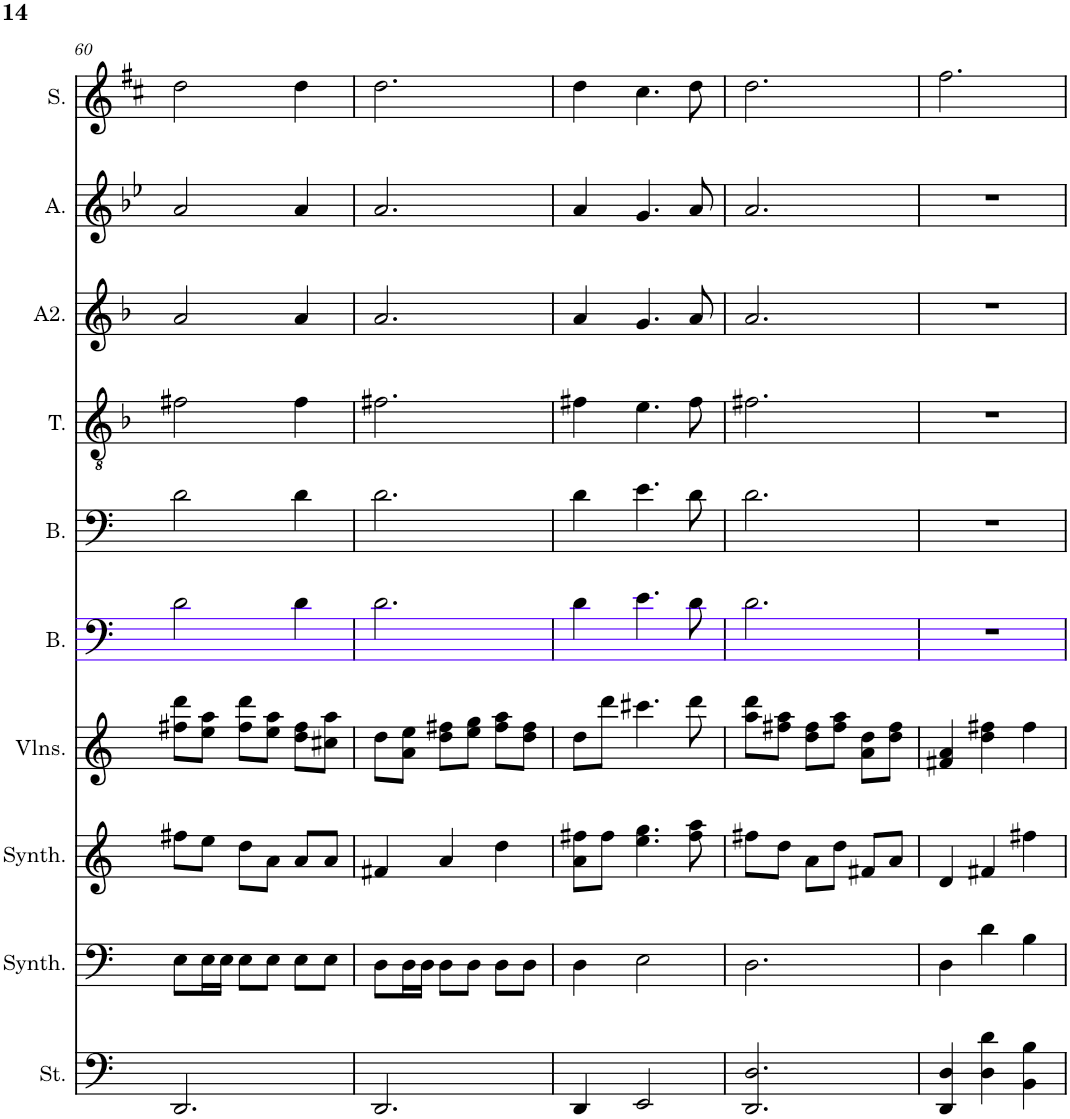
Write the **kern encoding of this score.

**kern	**kern	**kern	**kern	**kern	**kern	**kern	**kern	**kern	**kern
*part10	*part9	*part8	*part7	*part6	*part5	*part4	*part3	*part2	*part1
*staff10	*staff9	*staff8	*staff7	*staff6	*staff5	*staff4	*staff3	*staff2	*staff1
*I"Cordes, D'Bass/Strings, etc	*I"Synthétiseur d'instruments à cordes, Synth strings, etc	*I"Synthétiseur d'instruments à cordes, Synth strings 2	*I"Violons, 1st violins	*I"Basse 2	*I"Basse	*I"Ténor	*I"Alto 2	*I"Alto	*I"Soprano
*I'St.	*I'Synth.	*I'Synth.	*I'Vlns.	*I'B.	*I'B.	*I'T.	*I'A2.	*I'A.	*I'S.
!!LO:PB:g=z
*clefF4	*clefG2	*clefF4	*clefG2	*clefF4	*clefF4	*clefGv2	*clefG2	*clefG2	*clefG2
*k[]	*k[]	*k[]	*k[]	*k[]	*k[]	*k[b-]	*k[b-]	*k[b-e-]	*k[f#c#]
*M3/4	*M3/4	*M3/4	*M3/4	*M3/4	*M3/4	*M3/4	*M3/4	*M3/4	*M3/4
=60	=60	=60	=60	=60	=60	=60	=60	=60	=60
2.DD/	8E\L	8ff#X\L	8ff#X\ 8ddd\L	2d\	2d\	2f#X\	2a/	2a/	2dd\
.	16E\L	8ee\J	8ee\ 8aa\J	.	.	.	.	.	.
.	16E\JJ	.	.	.	.	.	.	.	.
.	8E\L	8dd\L	8ff#\ 8ddd\L	.	.	.	.	.	.
.	8E\J	8a\J	8ee\ 8aa\J	.	.	.	.	.	.
.	8E\L	8a/L	8dd\ 8ff#\L	4d\	4d\	4f#\	4a/	4a/	4dd\
.	8E\J	8a/J	8cc#X\ 8aa\J	.	.	.	.	.	.
=61	=61	=61	=61	=61	=61	=61	=61	=61	=61
2.DD/	8D\L	4f#X/	8dd\L	2.d\	2.d\	2.f#X\	2.a/	2.a/	2.dd\
.	16D\L	.	8a\ 8ee\J	.	.	.	.	.	.
.	16D\JJ	.	.	.	.	.	.	.	.
.	8D\L	4a/	8dd\ 8ff#X\L	.	.	.	.	.	.
.	8D\J	.	8ee\ 8gg\J	.	.	.	.	.	.
.	8D\L	4dd\	8ff#\ 8aa\L	.	.	.	.	.	.
.	8D\J	.	8dd\ 8ff#\J	.	.	.	.	.	.
=62	=62	=62	=62	=62	=62	=62	=62	=62	=62
4DD/	4D\	8a\ 8ff#X\L	8dd\L	4d\	4d\	4f#X\	4a/	4a/	4dd\
.	.	8ff#\J	8ddd\J	.	.	.	.	.	.
2EE/	2E\	4.ee\ 4.gg\	4.ccc#X\	4.e\	4.e\	4.e\	4.g/	4.g/	4.cc#\
.	.	8ff#\ 8aa\	8ddd\	8d\	8d\	8f#\	8a/	8a/	8dd\
=63	=63	=63	=63	=63	=63	=63	=63	=63	=63
2.DD/ 2.D/	2.D\	8ff#X\L	8aa\ 8ddd\L	2.d\	2.d\	2.f#X\	2.a/	2.a/	2.dd\
.	.	8dd\J	8ff#X\ 8aa\J	.	.	.	.	.	.
.	.	8a\L	8dd\ 8ff#\L	.	.	.	.	.	.
.	.	8dd\J	8ff#\ 8aa\J	.	.	.	.	.	.
.	.	8f#X/L	8a\ 8dd\L	.	.	.	.	.	.
.	.	8a/J	8dd\ 8ff#\J	.	.	.	.	.	.
=64	=64	=64	=64	=64	=64	=64	=64	=64	=64
4DD/ 4D/	4D\	4d/	4f#X/ 4a/	2.r	2.r	2.r	2.r	2.r	2.ff#\
4D\ 4d\	4d\	4f#X/	4dd\ 4ff#X\	.	.	.	.	.	.
4BB\ 4B\	4B\	4ff#X\	4ff#\	.	.	.	.	.	.
=	=	=	=	=	=	=	=	=	=
*-	*-	*-	*-	*-	*-	*-	*-	*-	*-
